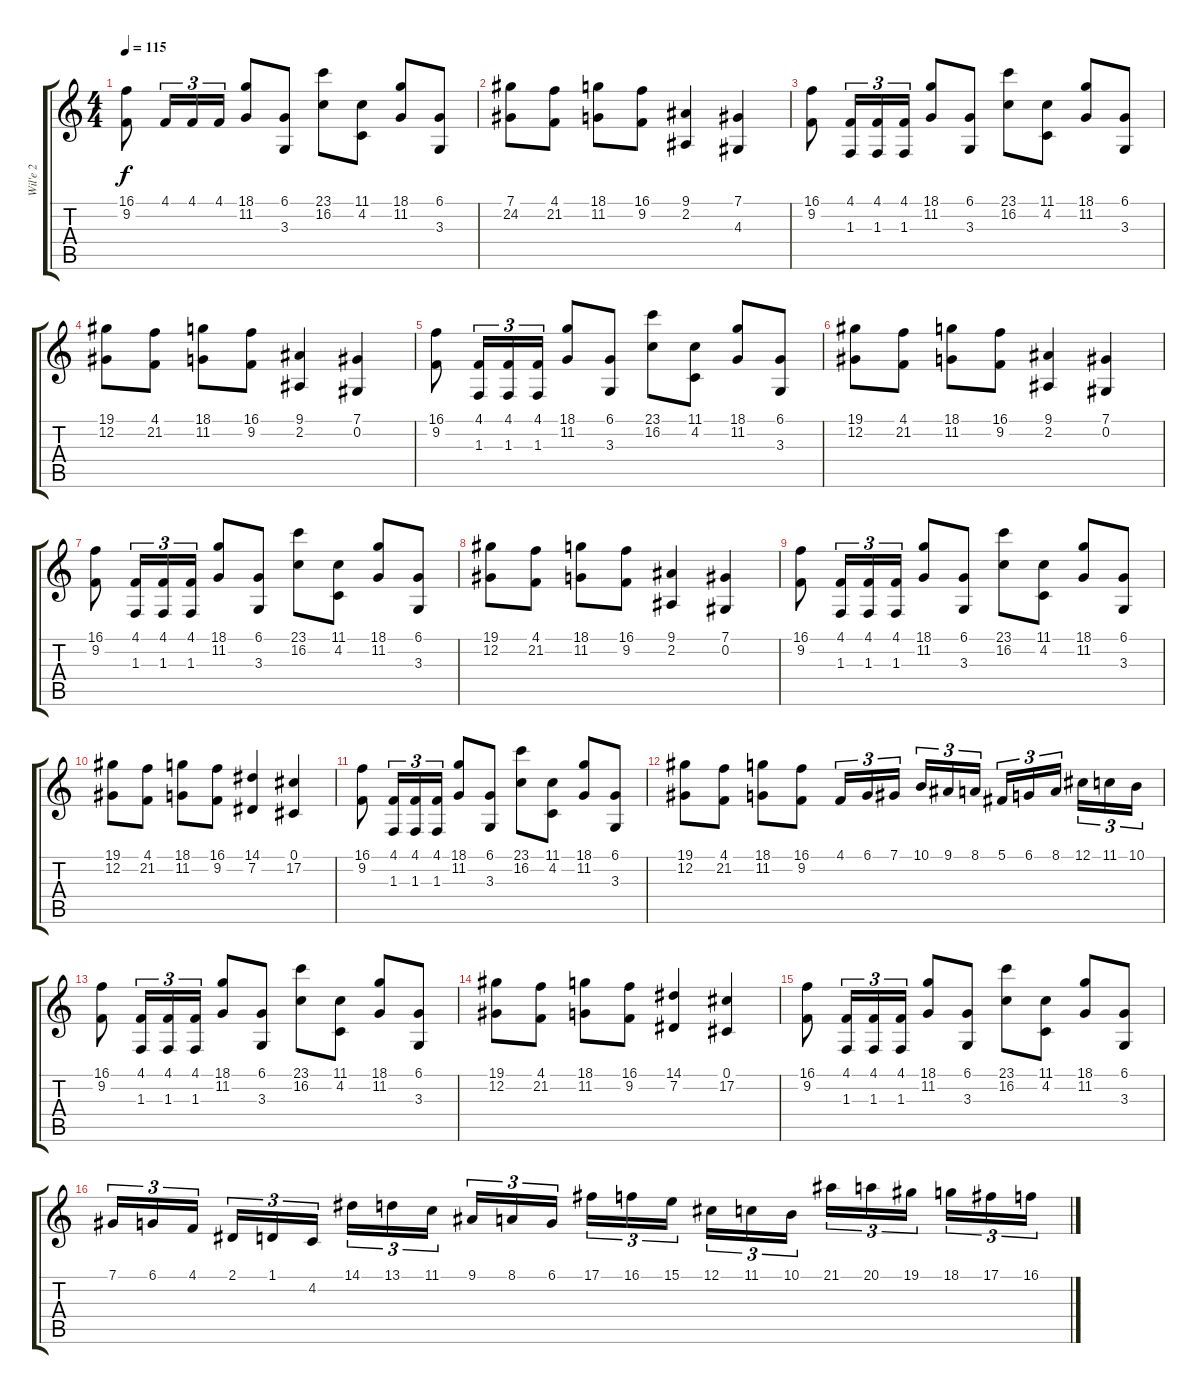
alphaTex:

\track ("Wil'e 2" "Wil'e 2") {instrument dulcimer}
\staff {score tabs}
\tuning (Db4 Ab3 E3 B2 Gb2 B1) {hide}
\ts (4 4)
\tempo 115
\clef g2
\ks c
(16.1 9.2).8{dy f instrument glockenspiel} 4.1.16{tu (3 2)} 4.1.16{tu (3 2)} 4.1.16{tu (3 2)} (18.1 11.2).8 (6.1 3.3).8 (23.1 16.2).8 (11.1 4.2).8 (18.1 11.2).8 (6.1 3.3).8 |
(7.1 24.2).8 (4.1 21.2).8 (18.1 11.2).8 (16.1 9.2).8 (9.1 2.2).4 (7.1 4.3).4 |
(16.1 9.2).8 (4.1 1.3).16{tu (3 2)} (4.1 1.3).16{tu (3 2)} (4.1 1.3).16{tu (3 2)} (18.1 11.2).8 (6.1 3.3).8 (23.1 16.2).8 (11.1 4.2).8 (18.1 11.2).8 (6.1 3.3).8 |
(19.1 12.2).8 (4.1 21.2).8 (18.1 11.2).8 (16.1 9.2).8 (9.1 2.2).4 (7.1 0.2).4 |
(16.1 9.2).8 (4.1 1.3).16{tu (3 2)} (4.1 1.3).16{tu (3 2)} (4.1 1.3).16{tu (3 2)} (18.1 11.2).8 (6.1 3.3).8 (23.1 16.2).8 (11.1 4.2).8 (18.1 11.2).8 (6.1 3.3).8 |
(19.1 12.2).8 (4.1 21.2).8 (18.1 11.2).8 (16.1 9.2).8 (9.1 2.2).4 (7.1 0.2).4 |
(16.1 9.2).8 (4.1 1.3).16{tu (3 2)} (4.1 1.3).16{tu (3 2)} (4.1 1.3).16{tu (3 2)} (18.1 11.2).8 (6.1 3.3).8 (23.1 16.2).8 (11.1 4.2).8 (18.1 11.2).8 (6.1 3.3).8 |
(19.1 12.2).8 (4.1 21.2).8 (18.1 11.2).8 (16.1 9.2).8 (9.1 2.2).4 (7.1 0.2).4 |
(16.1 9.2).8 (4.1 1.3).16{tu (3 2)} (4.1 1.3).16{tu (3 2)} (4.1 1.3).16{tu (3 2)} (18.1 11.2).8 (6.1 3.3).8 (23.1 16.2).8 (11.1 4.2).8 (18.1 11.2).8 (6.1 3.3).8 |
(19.1 12.2).8 (4.1 21.2).8 (18.1 11.2).8 (16.1 9.2).8 (14.1 7.2).4 (0.1 17.2).4 |
(16.1 9.2).8 (4.1 1.3).16{tu (3 2)} (4.1 1.3).16{tu (3 2)} (4.1 1.3).16{tu (3 2)} (18.1 11.2).8 (6.1 3.3).8 (23.1 16.2).8 (11.1 4.2).8 (18.1 11.2).8 (6.1 3.3).8 |
(19.1 12.2).8 (4.1 21.2).8 (18.1 11.2).8 (16.1 9.2).8 4.1.16{tu (3 2)} 6.1.16{tu (3 2)} 7.1.16{tu (3 2)} 10.1.16{tu (3 2)} 9.1.16{tu (3 2)} 8.1.16{tu (3 2)} 5.1.16{tu (3 2)} 6.1.16{tu (3 2)} 8.1.16{tu (3 2)} 12.1.16{tu (3 2)} 11.1.16{tu (3 2)} 10.1.16{tu (3 2)} |
(16.1 9.2).8 (4.1 1.3).16{tu (3 2)} (4.1 1.3).16{tu (3 2)} (4.1 1.3).16{tu (3 2)} (18.1 11.2).8 (6.1 3.3).8 (23.1 16.2).8 (11.1 4.2).8 (18.1 11.2).8 (6.1 3.3).8 |
(19.1 12.2).8 (4.1 21.2).8 (18.1 11.2).8 (16.1 9.2).8 (14.1 7.2).4 (0.1 17.2).4 |
(16.1 9.2).8 (4.1 1.3).16{tu (3 2)} (4.1 1.3).16{tu (3 2)} (4.1 1.3).16{tu (3 2)} (18.1 11.2).8 (6.1 3.3).8 (23.1 16.2).8 (11.1 4.2).8 (18.1 11.2).8 (6.1 3.3).8 |
7.1.16{tu (3 2)} 6.1.16{tu (3 2)} 4.1.16{tu (3 2)} 2.1.16{tu (3 2)} 1.1.16{tu (3 2)} 4.2.16{tu (3 2)} 14.1.16{tu (3 2)} 13.1.16{tu (3 2)} 11.1.16{tu (3 2)} 9.1.16{tu (3 2)} 8.1.16{tu (3 2)} 6.1.16{tu (3 2)} 17.1.16{tu (3 2)} 16.1.16{tu (3 2)} 15.1.16{tu (3 2)} 12.1.16{tu (3 2)} 11.1.16{tu (3 2)} 10.1.16{tu (3 2)} 21.1.16{tu (3 2)} 20.1.16{tu (3 2)} 19.1.16{tu (3 2)} 18.1.16{tu (3 2)} 17.1.16{tu (3 2)} 16.1.16{tu (3 2)}
